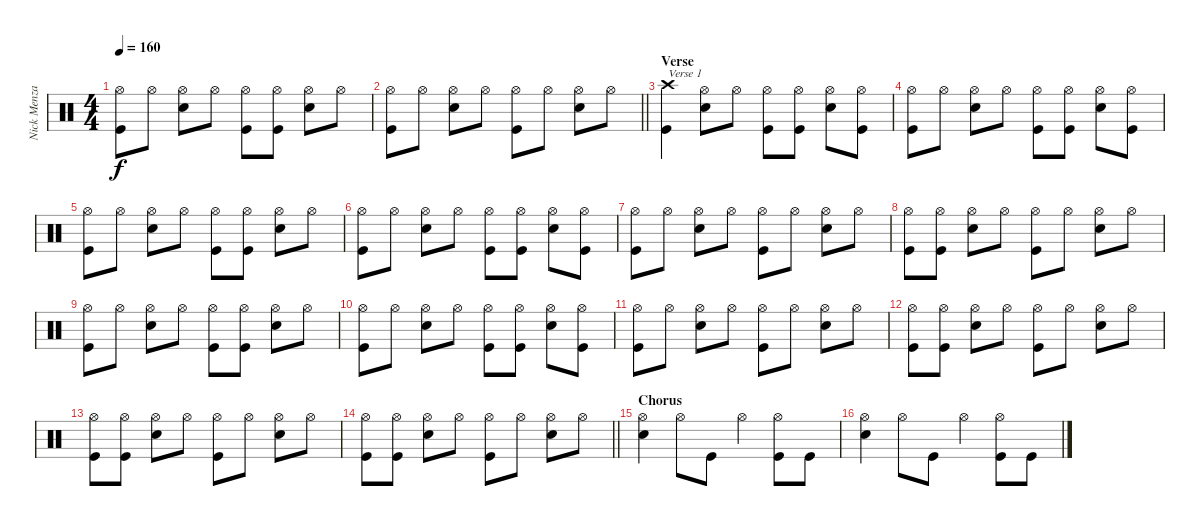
\track ("Nick Menza" "Nick Menza") {instrument percussion}
\staff {score}
\articulation defaults
\ts (4 4)
\tempo 160
\clef neutral
\ks c
("Hi-Hat (open)" "Kick (hit)").8{dy f} "Hi-Hat (open)".8 ("Hi-Hat (open)" "Snare (hit) 2").8 "Hi-Hat (open)".8 ("Hi-Hat (open)" "Kick (hit)").8 ("Hi-Hat (open)" "Kick (hit)").8 ("Hi-Hat (open)" "Snare (hit) 2").8 "Hi-Hat (open)".8 |
\barLineRight lightlight
("Hi-Hat (open)" "Kick (hit)").8 "Hi-Hat (open)".8 ("Hi-Hat (open)" "Snare (hit) 2").8 "Hi-Hat (open)".8 ("Hi-Hat (open)" "Kick (hit)").8 "Hi-Hat (open)".8 ("Hi-Hat (open)" "Snare (hit) 2").8 "Hi-Hat (open)".8 |
\section ("" "Verse")
("Crash high (hit)" "Kick (hit)").4{txt "Verse 1"} ("Hi-Hat (open)" "Snare (hit) 2").8 "Hi-Hat (open)".8 ("Hi-Hat (open)" "Kick (hit)").8 ("Hi-Hat (open)" "Kick (hit)").8 ("Hi-Hat (open)" "Snare (hit) 2").8 ("Hi-Hat (open)" "Kick (hit)").8 |
("Hi-Hat (open)" "Kick (hit)").8 "Hi-Hat (open)".8 ("Hi-Hat (open)" "Snare (hit) 2").8 "Hi-Hat (open)".8 ("Hi-Hat (open)" "Kick (hit)").8 ("Hi-Hat (open)" "Kick (hit)").8 ("Hi-Hat (open)" "Snare (hit) 2").8 ("Hi-Hat (open)" "Kick (hit)").8 |
("Hi-Hat (open)" "Kick (hit)").8 "Hi-Hat (open)".8 ("Hi-Hat (open)" "Snare (hit) 2").8 "Hi-Hat (open)".8 ("Hi-Hat (open)" "Kick (hit)").8 ("Hi-Hat (open)" "Kick (hit)").8 ("Hi-Hat (open)" "Snare (hit) 2").8 "Hi-Hat (open)".8 |
("Hi-Hat (open)" "Kick (hit)").8 "Hi-Hat (open)".8 ("Hi-Hat (open)" "Snare (hit) 2").8 "Hi-Hat (open)".8 ("Hi-Hat (open)" "Kick (hit)").8 ("Hi-Hat (open)" "Kick (hit)").8 ("Hi-Hat (open)" "Snare (hit) 2").8 ("Hi-Hat (open)" "Kick (hit)").8 |
("Hi-Hat (open)" "Kick (hit)").8 "Hi-Hat (open)".8 ("Hi-Hat (open)" "Snare (hit) 2").8 "Hi-Hat (open)".8 ("Hi-Hat (open)" "Kick (hit)").8 "Hi-Hat (open)".8 ("Hi-Hat (open)" "Snare (hit) 2").8 "Hi-Hat (open)".8 |
("Hi-Hat (open)" "Kick (hit)").8 ("Hi-Hat (open)" "Kick (hit)").8 ("Hi-Hat (open)" "Snare (hit) 2").8 "Hi-Hat (open)".8 ("Hi-Hat (open)" "Kick (hit)").8 "Hi-Hat (open)".8 ("Hi-Hat (open)" "Snare (hit) 2").8 "Hi-Hat (open)".8 |
("Hi-Hat (open)" "Kick (hit)").8 "Hi-Hat (open)".8 ("Hi-Hat (open)" "Snare (hit) 2").8 "Hi-Hat (open)".8 ("Hi-Hat (open)" "Kick (hit)").8 ("Hi-Hat (open)" "Kick (hit)").8 ("Hi-Hat (open)" "Snare (hit) 2").8 "Hi-Hat (open)".8 |
("Hi-Hat (open)" "Kick (hit)").8 "Hi-Hat (open)".8 ("Hi-Hat (open)" "Snare (hit) 2").8 "Hi-Hat (open)".8 ("Hi-Hat (open)" "Kick (hit)").8 ("Hi-Hat (open)" "Kick (hit)").8 ("Hi-Hat (open)" "Snare (hit) 2").8 ("Hi-Hat (open)" "Kick (hit)").8 |
("Hi-Hat (open)" "Kick (hit)").8 "Hi-Hat (open)".8 ("Hi-Hat (open)" "Snare (hit) 2").8 "Hi-Hat (open)".8 ("Hi-Hat (open)" "Kick (hit)").8 "Hi-Hat (open)".8 ("Hi-Hat (open)" "Snare (hit) 2").8 "Hi-Hat (open)".8 |
("Hi-Hat (open)" "Kick (hit)").8 ("Hi-Hat (open)" "Kick (hit)").8 ("Hi-Hat (open)" "Snare (hit) 2").8 "Hi-Hat (open)".8 ("Hi-Hat (open)" "Kick (hit)").8 "Hi-Hat (open)".8 ("Hi-Hat (open)" "Snare (hit) 2").8 "Hi-Hat (open)".8 |
("Hi-Hat (open)" "Kick (hit)").8 ("Hi-Hat (open)" "Kick (hit)").8 ("Hi-Hat (open)" "Snare (hit) 2").8 "Hi-Hat (open)".8 ("Hi-Hat (open)" "Kick (hit)").8 "Hi-Hat (open)".8 ("Hi-Hat (open)" "Snare (hit) 2").8 "Hi-Hat (open)".8 |
\barLineRight lightlight
("Hi-Hat (open)" "Kick (hit)").8 ("Hi-Hat (open)" "Kick (hit)").8 ("Hi-Hat (open)" "Snare (hit) 2").8 "Hi-Hat (open)".8 ("Hi-Hat (open)" "Kick (hit)").8 "Hi-Hat (open)".8 ("Hi-Hat (open)" "Snare (hit) 2").8 "Hi-Hat (open)".8 |
\section ("" "Chorus")
("Hi-Hat (open)" "Snare (hit) 2").4 "Hi-Hat (open)".8 "Kick (hit)".8 "Hi-Hat (open)".4 ("Hi-Hat (open)" "Kick (hit)").8 "Kick (hit)".8 |
("Hi-Hat (open)" "Snare (hit) 2").4 "Hi-Hat (open)".8 "Kick (hit)".8 "Hi-Hat (open)".4 ("Hi-Hat (open)" "Kick (hit)").8 "Kick (hit)".8
